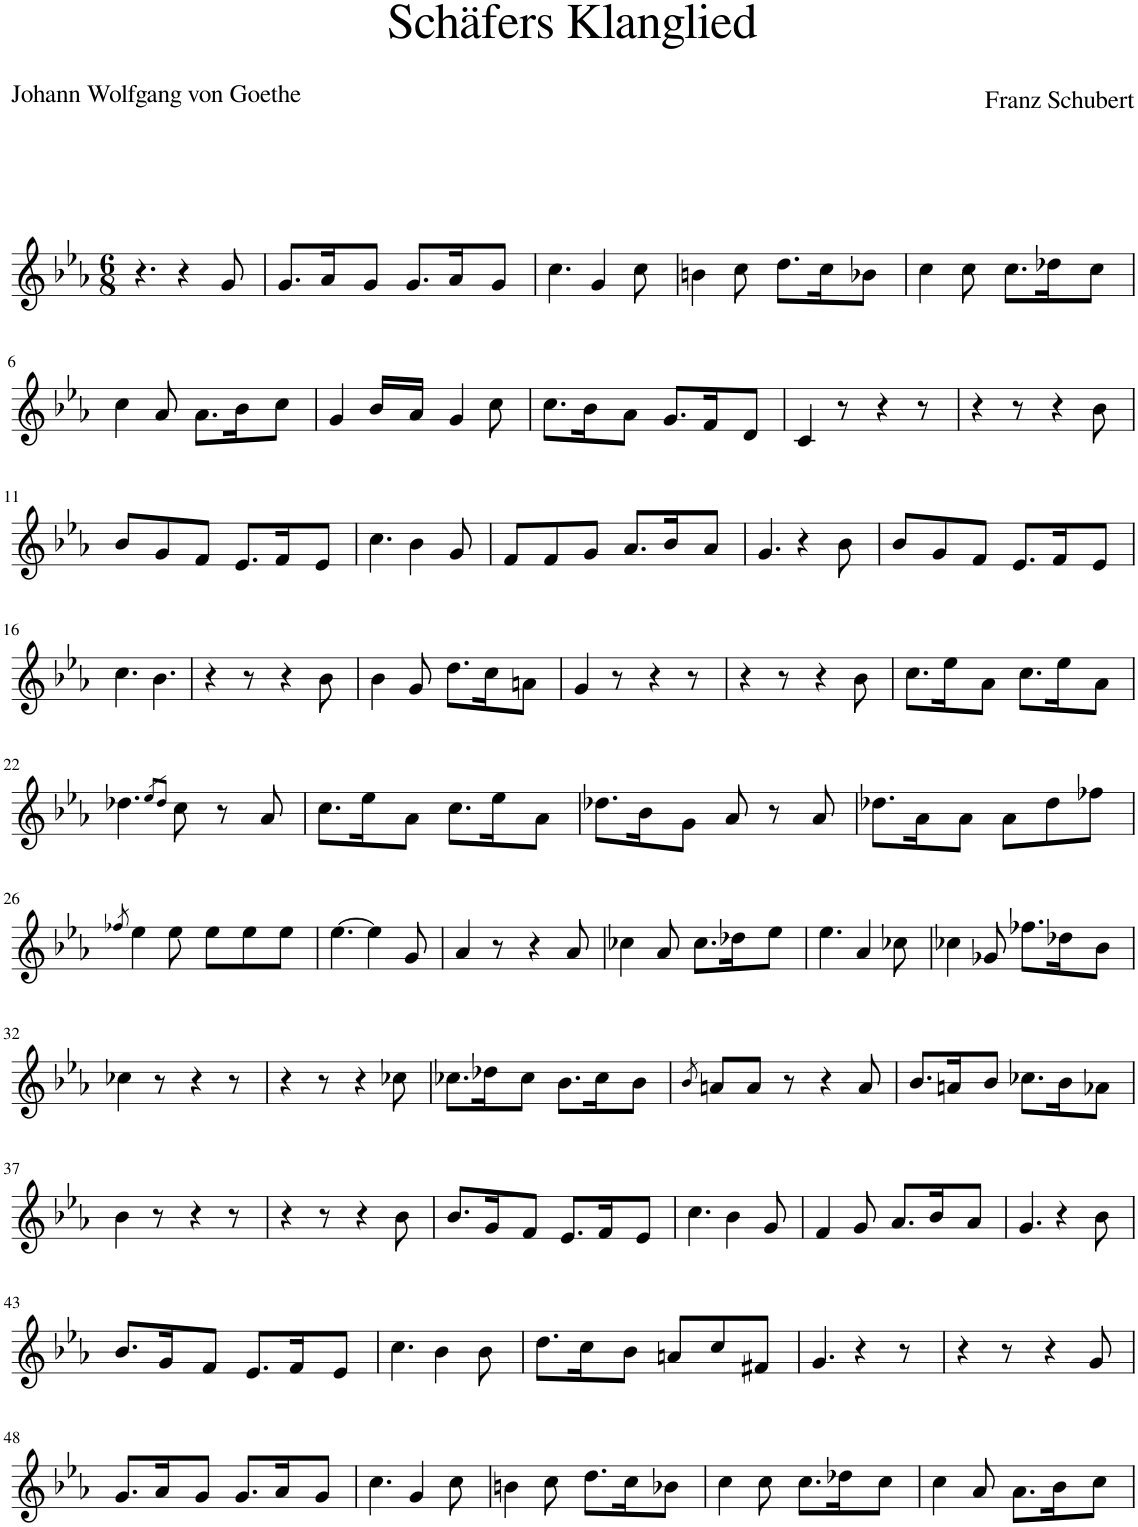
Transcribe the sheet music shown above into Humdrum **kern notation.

**kern
*part1
*staff1
*I"Piano
*I'Pno
*clefG2
*k[b-e-a-]
*M6/8
=1
4.r
4r
8g/
=2
8.g/L
16a-/K
8g/J
8.g/L
16a-/K
8g/J
=3
4.cc\
4g/
8cc\
=4
4bn\
8cc\
8.dd\L
16cc\K
8b-X\J
=5
4cc\
8cc\
8.cc\L
16dd-X\K
8cc\J
!!LO:LB:g=z
=6
4cc\
8a-/
8.a-\L
16b-\K
8cc\J
=7
4g/
16b-/LL
16a-/JJ
4g/
8cc\
=8
8.cc\L
16b-\K
8a-\J
8.g/L
16f/K
8d/J
=9
4c/
8r
4r
8r
=10
4r
8r
4r
8b-\
!!LO:LB:g=z
=11
8b-/L
8g/
8f/J
8.e-/L
16f/K
8e-/J
=12
4.cc\
4b-\
8g/
=13
8f/L
8f/
8g/J
8.a-/L
16b-/K
8a-/J
=14
4.g/
4r
8b-\
=15
8b-/L
8g/
8f/J
8.e-/L
16f/K
8e-/J
!!LO:LB:g=z
=16
4.cc\
4.b-\
=17
4r
8r
4r
8b-\
=18
4b-\
8g/
8.dd\L
16cc\K
8an\J
=19
4g/
8r
4r
8r
=20
4r
8r
4r
8b-\
=21
8.cc\L
16ee-\K
8a-\J
8.cc\L
16ee-\K
8a-\J
!!LO:LB:g=z
=22
4.dd-X\
8qee-/L
8qdd-/J
8cc\
8r
8a-/
=23
8.cc\L
16ee-\K
8a-\J
8.cc\L
16ee-\K
8a-\J
=24
8.dd-X\L
16b-\K
8g\J
8a-/
8r
8a-/
=25
8.dd-X\L
16a-\K
8a-\J
8a-\L
8dd-\
8ff-X\J
!!LO:LB:g=z
=26
8qff-X/
4ee-\
8ee-\
8ee-\L
8ee-\
8ee-\J
=27
[4.ee-\
4ee-\]
8g/
=28
4a-/
8r
4r
8a-/
=29
4cc-X\
8a-/
8.cc-\L
16dd-X\K
8ee-\J
=30
4.ee-\
4a-/
8cc-X\
=31
4cc-X\
8g-X/
8.ff-X\L
16dd-X\K
8b-\J
!!LO:LB:g=z
=32
4cc-X\
8r
4r
8r
=33
4r
8r
4r
8cc-X\
=34
8.cc-X\L
16dd-X\K
8cc-\J
8.b-\L
16cc-\K
8b-\J
=35
8qb-/
8an/L
8a/J
8r
4r
8a/
=36
8.b-/L
16an/K
8b-/J
8.cc-X\L
16b-\K
8a-X\J
!!LO:LB:g=z
=37
4b-\
8r
4r
8r
=38
4r
8r
4r
8b-\
=39
8.b-/L
16g/K
8f/J
8.e-/L
16f/K
8e-/J
=40
4.cc\
4b-\
8g/
=41
4f/
8g/
8.a-/L
16b-/K
8a-/J
=42
4.g/
4r
8b-\
!!LO:LB:g=z
=43
8.b-/L
16g/K
8f/J
8.e-/L
16f/K
8e-/J
=44
4.cc\
4b-\
8b-\
=45
8.dd\L
16cc\K
8b-\J
8an/L
8cc/
8f#X/J
=46
4.g/
4r
8r
=47
4r
8r
4r
8g/
!!LO:LB:g=z
=48
8.g/L
16a-/K
8g/J
8.g/L
16a-/K
8g/J
=49
4.cc\
4g/
8cc\
=50
4bn\
8cc\
8.dd\L
16cc\K
8b-X\J
=51
4cc\
8cc\
8.cc\L
16dd-X\K
8cc\J
=52
4cc\
8a-/
8.a-\L
16b-\K
8cc\J
=
*-
